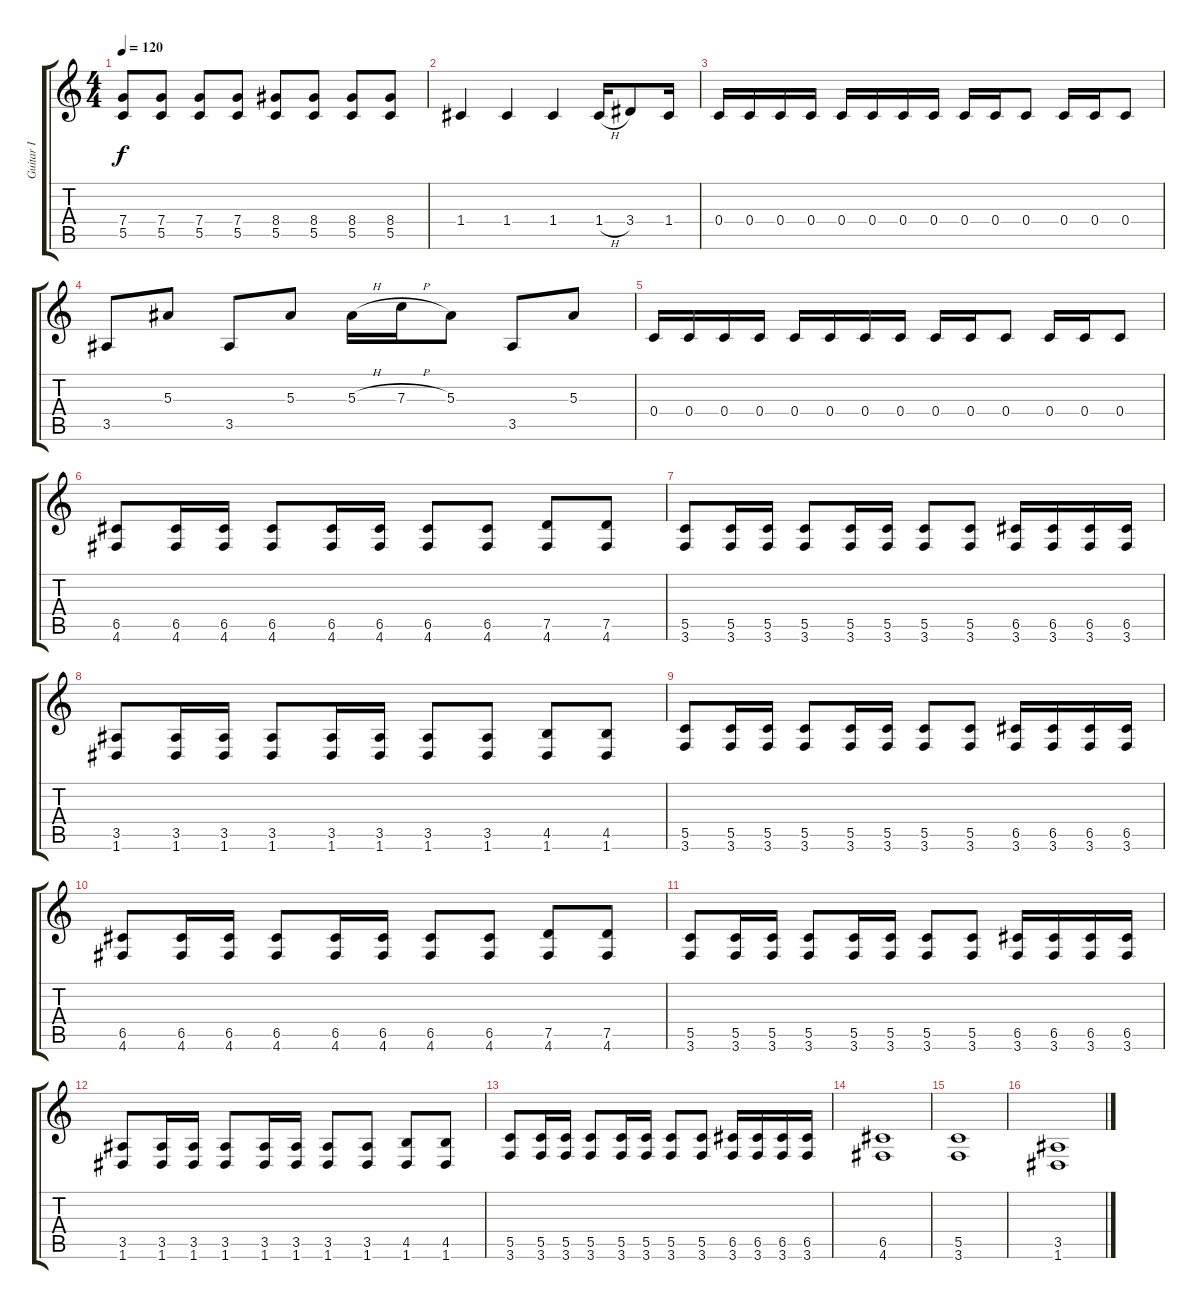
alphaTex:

\track ("Guitar I" "Guitar I") {instrument distortionguitar}
\staff {score tabs}
\tuning (D4 A3 F3 C3 G2 D2) {hide}
\ts (4 4)
\tempo 120
\clef g2
\ks c
(7.4 5.5).8{dy f} (7.4 5.5).8 (7.4 5.5).8 (7.4 5.5).8 (8.4 5.5).8 (8.4 5.5).8 (8.4 5.5).8 (8.4 5.5).8 |
1.4.4 1.4.4 1.4.4 1.4{h}.16 3.4.8 1.4.16 |
0.4.16 0.4.16 0.4.16 0.4.16 0.4.16 0.4.16 0.4.16 0.4.16 0.4.16 0.4.16 0.4.8 0.4.16 0.4.16 0.4.8 |
3.5.8 5.3.8 3.5.8 5.3.8 5.3{h}.16 7.3{h}.16 5.3.8 3.5.8 5.3.8 |
0.4.16 0.4.16 0.4.16 0.4.16 0.4.16 0.4.16 0.4.16 0.4.16 0.4.16 0.4.16 0.4.8 0.4.16 0.4.16 0.4.8 |
(6.5 4.6).8 (6.5 4.6).16 (6.5 4.6).16 (6.5 4.6).8 (6.5 4.6).16 (6.5 4.6).16 (6.5 4.6).8 (6.5 4.6).8 (7.5 4.6).8 (7.5 4.6).8 |
(5.5 3.6).8 (5.5 3.6).16 (5.5 3.6).16 (5.5 3.6).8 (5.5 3.6).16 (5.5 3.6).16 (5.5 3.6).8 (5.5 3.6).8 (6.5 3.6).16 (6.5 3.6).16 (6.5 3.6).16 (6.5 3.6).16 |
(3.5 1.6).8 (3.5 1.6).16 (3.5 1.6).16 (3.5 1.6).8 (3.5 1.6).16 (3.5 1.6).16 (3.5 1.6).8 (3.5 1.6).8 (4.5 1.6).8 (4.5 1.6).8 |
(5.5 3.6).8 (5.5 3.6).16 (5.5 3.6).16 (5.5 3.6).8 (5.5 3.6).16 (5.5 3.6).16 (5.5 3.6).8 (5.5 3.6).8 (6.5 3.6).16 (6.5 3.6).16 (6.5 3.6).16 (6.5 3.6).16 |
(6.5 4.6).8 (6.5 4.6).16 (6.5 4.6).16 (6.5 4.6).8 (6.5 4.6).16 (6.5 4.6).16 (6.5 4.6).8 (6.5 4.6).8 (7.5 4.6).8 (7.5 4.6).8 |
(5.5 3.6).8 (5.5 3.6).16 (5.5 3.6).16 (5.5 3.6).8 (5.5 3.6).16 (5.5 3.6).16 (5.5 3.6).8 (5.5 3.6).8 (6.5 3.6).16 (6.5 3.6).16 (6.5 3.6).16 (6.5 3.6).16 |
(3.5 1.6).8 (3.5 1.6).16 (3.5 1.6).16 (3.5 1.6).8 (3.5 1.6).16 (3.5 1.6).16 (3.5 1.6).8 (3.5 1.6).8 (4.5 1.6).8 (4.5 1.6).8 |
(5.5 3.6).8 (5.5 3.6).16 (5.5 3.6).16 (5.5 3.6).8 (5.5 3.6).16 (5.5 3.6).16 (5.5 3.6).8 (5.5 3.6).8 (6.5 3.6).16 (6.5 3.6).16 (6.5 3.6).16 (6.5 3.6).16 |
(6.5 4.6).1 |
(5.5 3.6).1 |
(3.5 1.6).1
